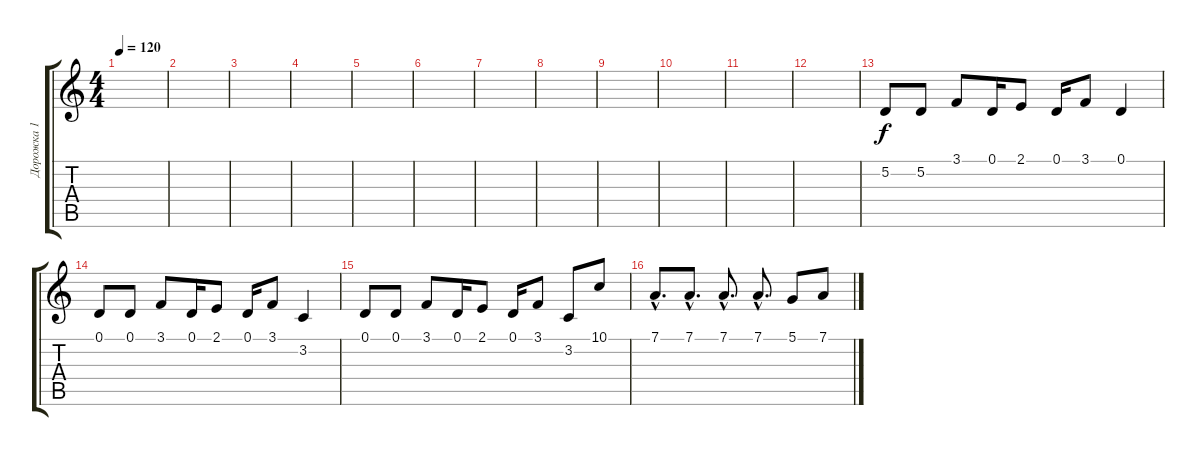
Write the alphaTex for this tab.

\track ("Дорожка 1" "Дорожка 1") {instrument lead2sawtooth}
\staff {score tabs}
\tuning (D4 A3 F3 C3 G2 D2) {hide}
\ts (4 4)
\tempo 120
\clef g2
\ks c
|
|
|
|
|
|
|
|
|
|
|
|
5.2.8 5.2.8 3.1.8 0.1.16 2.1.8 0.1.16 3.1.8 0.1.4 |
0.1.8 0.1.8 3.1.8 0.1.16 2.1.8 0.1.16 3.1.8 3.2.4 |
0.1.8 0.1.8 3.1.8 0.1.16 2.1.8 0.1.16 3.1.8 3.2.8 10.1.8 |
7.1{hac}.8{d} 7.1{hac}.8{d} 7.1{hac}.8{d} 7.1{hac}.8{d} 5.1.8 7.1.8
